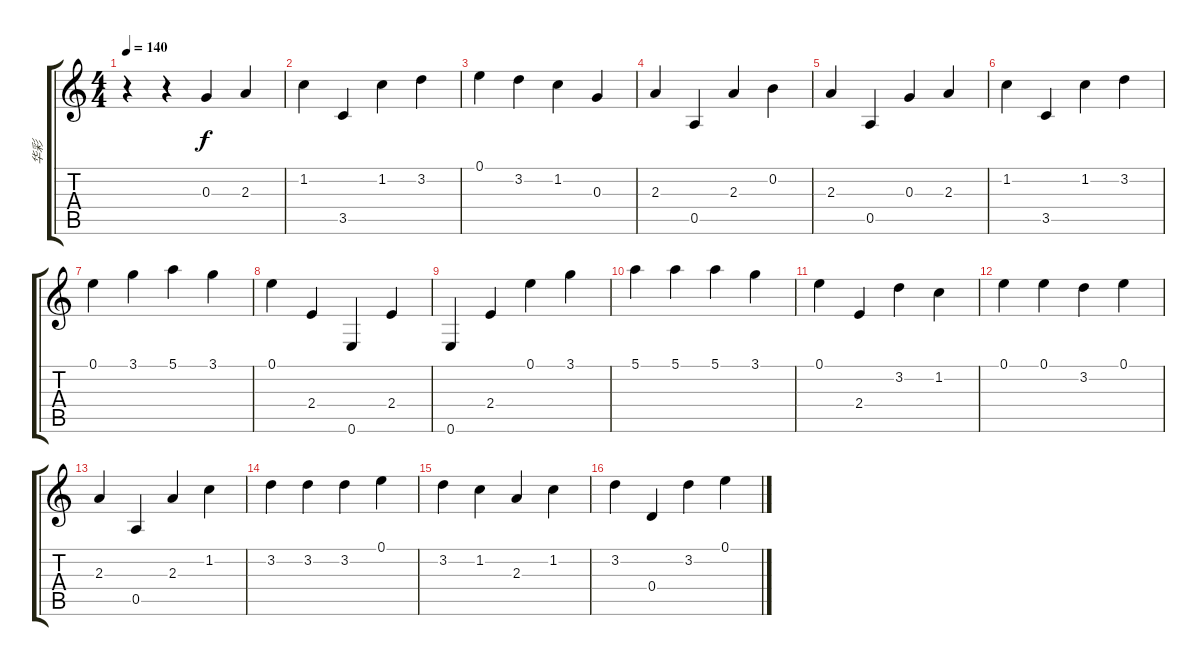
\track ("华彩" "华彩") {instrument electricguitarjazz}
\staff {score tabs}
\tuning (E4 B3 G3 D3 A2 E2) {hide}
\ts (4 4)
\tempo 140
\clef g2
\ks c
r.4{dy f instrument electricguitarjazz} r.4 0.3.4 2.3.4 |
1.2.4 3.5.4 1.2.4 3.2.4 |
0.1.4 3.2.4 1.2.4 0.3.4 |
2.3.4 0.5.4 2.3.4 0.2.4 |
2.3.4 0.5.4 0.3.4 2.3.4 |
1.2.4 3.5.4 1.2.4 3.2.4 |
0.1.4 3.1.4 5.1.4 3.1.4 |
0.1.4 2.4.4 0.6.4 2.4.4 |
0.6.4 2.4.4 0.1.4 3.1.4 |
5.1.4 5.1.4 5.1.4 3.1.4 |
0.1.4 2.4.4 3.2.4 1.2.4 |
0.1.4 0.1.4 3.2.4 0.1.4 |
2.3.4 0.5.4 2.3.4 1.2.4 |
3.2.4 3.2.4 3.2.4 0.1.4 |
3.2.4 1.2.4 2.3.4 1.2.4 |
3.2.4 0.4.4 3.2.4 0.1.4
